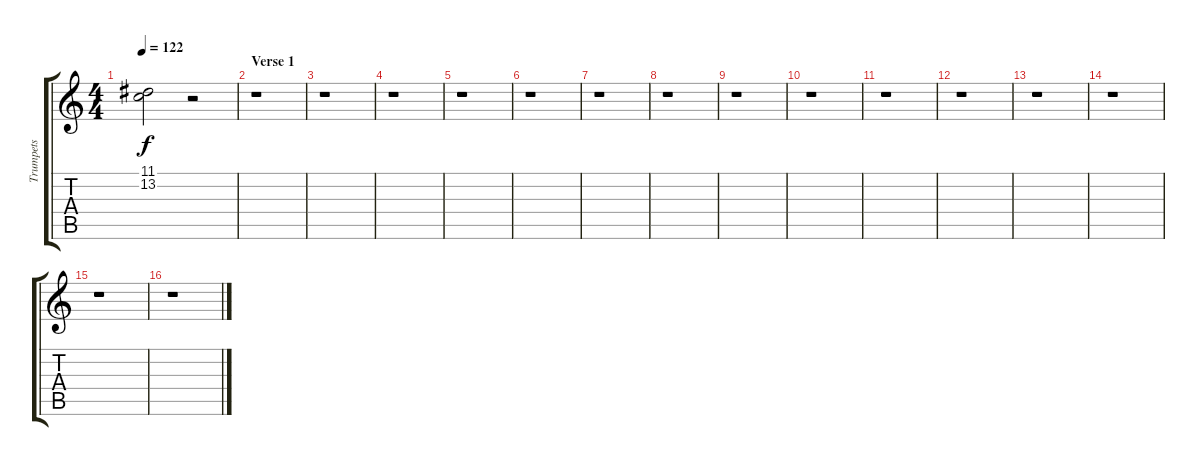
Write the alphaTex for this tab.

\track ("Trumpets" "Trumpets") {instrument trumpet}
\staff {score tabs}
\tuning (E4 B3 G3 D3 A2 E2) {hide}
\ts (4 4)
\tempo 122
\clef g2
\ks c
(11.1{t} 13.2{t}).2{dy f} r.2 |
\section ("" "Verse 1")
r.1 |
r.1 |
r.1 |
r.1 |
r.1 |
r.1 |
r.1 |
r.1 |
r.1 |
r.1 |
r.1 |
r.1 |
r.1 |
r.1 |
r.1
